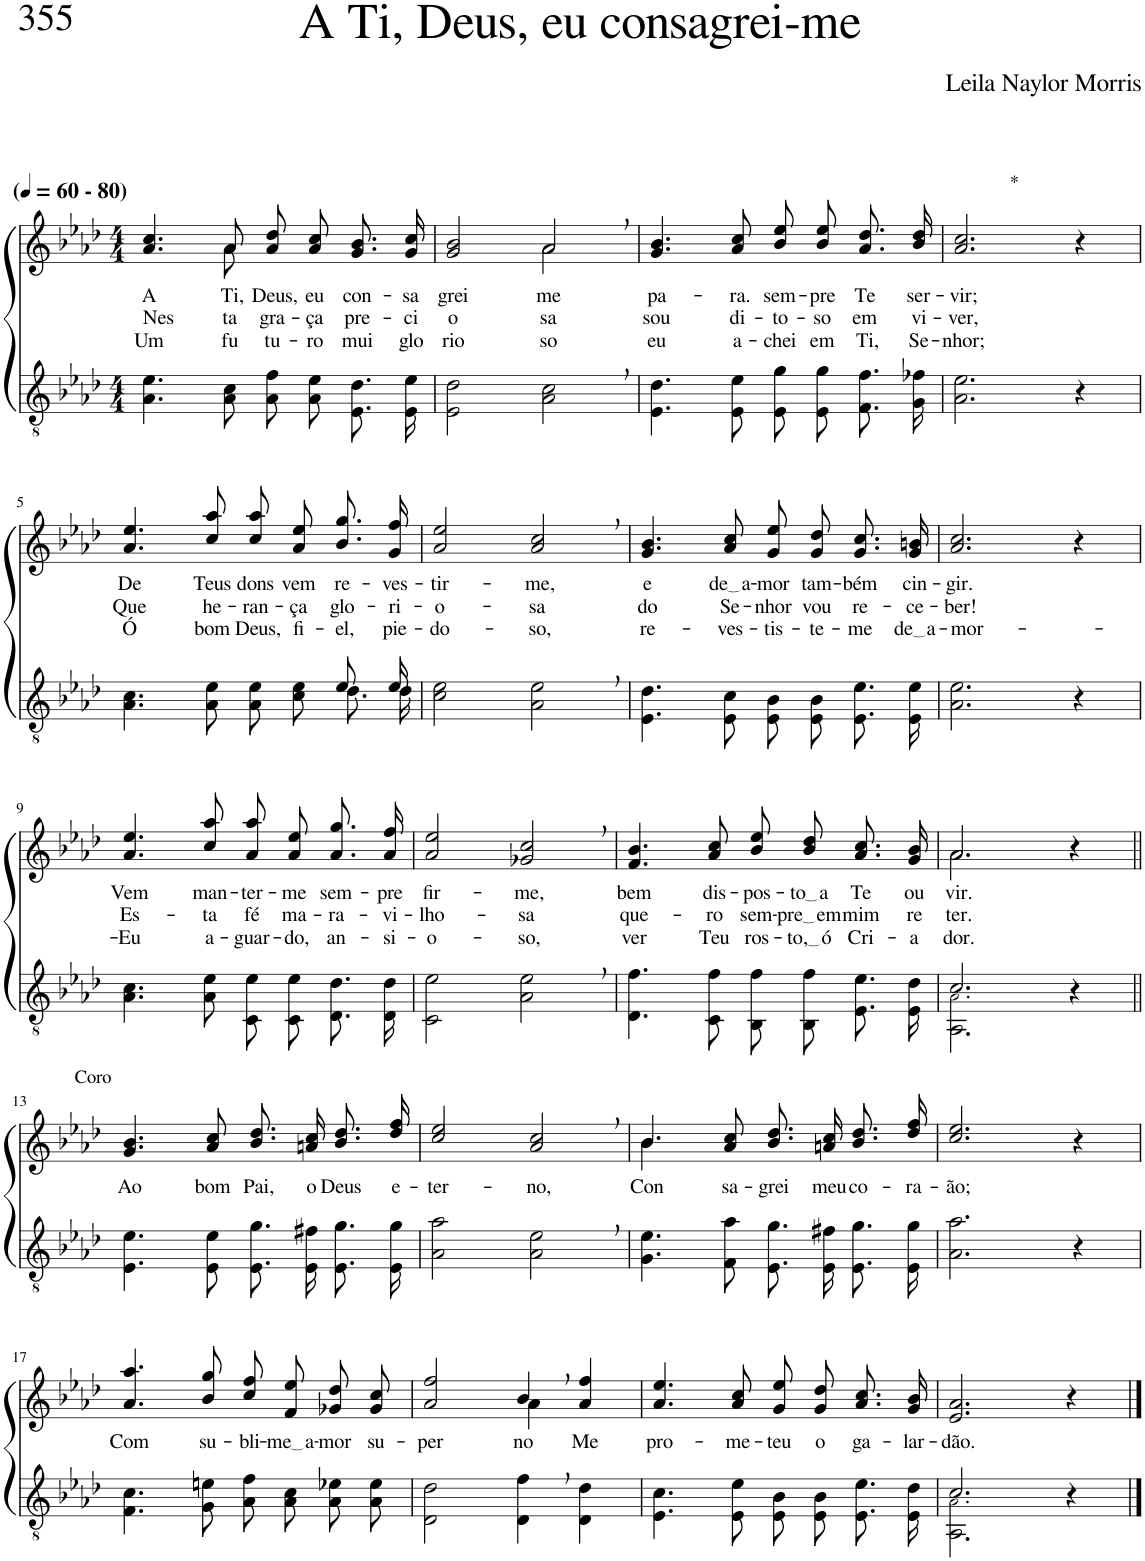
**kern	**kern	**text	**text	**text
*part2	*part1	*part1	*part1	*part1
*staff2	*staff1	*staff1	*staff1	*staff1
*I"Parte III e IV	*I"Parte I e II	*	*	*
*clefGv2	*clefG2	*	*	*
*Trd3c5	*Trd3c5	*	*	*
*k[b-e-a-d-]	*k[b-e-a-d-]	*	*	*
*M4/4	*M4/4	*	*	*
*MM60	*MM60	*	*	*
=1	=1	=1	=1	=1
!	!LO:TX:a:B:t=(	!	!	!
!	!LO:TX:a:B:t=- 80)	!	!	!
!	!	!LO:LY:b	!LO:LY:b	!LO:LY:b
*	*^	*	*	*
4.A-\ 4.e-\	4.a-/ 4.cc/	4.ryy	A	Nes-	Um
!	!	!	!LO:LY:b	!LO:LY:b	!LO:LY:b
8A-\ 8c\	8a-/	8a-\	Ti,	-ta	fu-
!	!	!	!LO:LY:b	!LO:LY:b	!LO:LY:b
8A-\ 8f\L	8a-\ 8dd-\L	2ryy	Deus,	gra-	-tu-
!	!	!	!LO:LY:b	!LO:LY:b	!LO:LY:b
8A-\ 8e-\J	8a-\ 8cc\J	.	eu	-ça	-ro
!	!	!	!LO:LY:b	!LO:LY:b	!LO:LY:b
8.E-/ 8.d-/L	8.g/ 8.b-/L	.	con-	pre-	mui
!	!	!	!LO:LY:b	!LO:LY:b	!LO:LY:b
16E-/ 16e-/Jk	16g/ 16cc/Jk	.	-sa-	-ci-	glo-
=2	=2	=2	=2	=2	=2
!	!	!	!LO:LY:b	!LO:LY:b	!LO:LY:b
2E-\ 2d-\	2ryy	2g/ 2b-/	-grei-	-o-	-rio-
!	!	!	!LO:LY:b	!LO:LY:b	!LO:LY:b
2A-\, 2c\,	2a-,\	2a-/	-me	-sa	-so
=3	=3	=3	=3	=3	=3
!	!	!	!LO:LY:b	!LO:LY:b	!LO:LY:b
*	*v	*v	*	*	*
4.E-\ 4.d-\	4.g/ 4.b-/	pa-	sou	eu
!	!	!LO:LY:b	!LO:LY:b	!LO:LY:b
8E-\ 8e-\	8a-/ 8cc/	-ra.	di-	a-
!	!	!LO:LY:b	!LO:LY:b	!LO:LY:b
8E-\ 8g\L	8b-\ 8ee-\L	sem-	-to-	-chei
!	!	!LO:LY:b	!LO:LY:b	!LO:LY:b
8E-\ 8g\J	8b-\ 8ee-\J	-pre	-so	em
!	!	!LO:LY:b	!LO:LY:b	!LO:LY:b
8.F\ 8.f\L	8.a-\ 8.dd-\L	Te	em	Ti,
!	!	!LO:LY:b	!LO:LY:b	!LO:LY:b
16G\ 16f-X\Jk	16b-\ 16dd-\Jk	ser-	vi-	Se-
=4	=4	=4	=4	=4
!	!LO:TX:a:t=*	!	!	!
!	!	!LO:LY:b	!LO:LY:b	!LO:LY:b
2.A-\ 2.e-\	2.a-/ 2.cc/	-vir;	-ver,	-nhor;
4r	4r	.	.	.
!!LO:LB:g=z
=5	=5	=5	=5	=5
*^	*	*	*	*
!	!	!	!LO:LY:b	!LO:LY:b	!LO:LY:b
2.ryy	4.A-\ 4.c\	4.a-/ 4.ee-/	De	Que	Ó
!	!	!	!LO:LY:b	!LO:LY:b	!LO:LY:b
.	8A-\ 8e-\	8cc/ 8aa-/	Teus	he-	bom
!	!	!	!LO:LY:b	!LO:LY:b	!LO:LY:b
.	8A-\ 8e-\L	8cc\ 8aa-\L	dons	-ran-	Deus,
!	!	!	!LO:LY:b	!LO:LY:b	!LO:LY:b
.	8c\ 8e-\J	8a-\ 8ee-\J	vem	-ça	fi-
!	!	!	!LO:LY:b	!LO:LY:b	!LO:LY:b
8e-/	8.d-\L	8.b-\ 8.gg\L	re-	glo-	-el,
16ryy	.	.	.	.	.
!	!	!	!LO:LY:b	!LO:LY:b	!LO:LY:b
16e-/	16d-\Jk	16g\ 16ff\Jk	-ves-	-ri-	pie-
=6	=6	=6	=6	=6	=6
!	!	!	!LO:LY:b	!LO:LY:b	!LO:LY:b
*v	*v	*	*	*	*
2c\ 2e-\	2a-/ 2ee-/	-tir-	-o-	-do-
!	!	!LO:LY:b	!LO:LY:b	!LO:LY:b
2A-\, 2e-\,	2a-/, 2cc/,	-me,	-sa	-so,
=7	=7	=7	=7	=7
!	!	!LO:LY:b	!LO:LY:b	!LO:LY:b
4.E-\ 4.d-\	4.g/ 4.b-/	e	do	re-
!	!	!LO:LY:b	!LO:LY:b	!LO:LY:b
8E-\ 8c\	8a-/ 8cc/	de a	Se-	-ves-
!	!	!LO:LY:b	!LO:LY:b	!LO:LY:b
8E-/ 8B-/L	8g\ 8ee-\L	-mor	-nhor	-tis-
!	!	!LO:LY:b	!LO:LY:b	!LO:LY:b
8E-/ 8B-/J	8g\ 8dd-\J	tam-	vou	-te-
!	!	!LO:LY:b	!LO:LY:b	!LO:LY:b
8.E-/ 8.e-/L	8.g/ 8.cc/L	-bém	re-	-me
!	!	!LO:LY:b	!LO:LY:b	!LO:LY:b
16E-/ 16e-/Jk	16g/ 16bn/Jk	cin-	-ce-	de a
=8	=8	=8	=8	=8
!	!	!LO:LY:b	!LO:LY:b	!LO:LY:b
2.A-\ 2.e-\	2.a-/ 2.cc/	-gir.	-ber!	-mor-
4r	4r	.	.	.
!!LO:LB:g=z
=9	=9	=9	=9	=9
!	!	!LO:LY:b	!LO:LY:b	!LO:LY:b
4.A-\ 4.c\	4.a-/ 4.ee-/	Vem	Es-	-Eu
!	!	!LO:LY:b	!LO:LY:b	!LO:LY:b
8A-\ 8e-\	8cc/ 8aa-/	man-	-ta	a-
!	!	!LO:LY:b	!LO:LY:b	!LO:LY:b
8C/ 8e-/L	8a-\ 8aa-\L	-ter-	fé	-guar-
!	!	!LO:LY:b	!LO:LY:b	!LO:LY:b
8C/ 8e-/J	8a-\ 8ee-\J	-me	ma-	-do,
!	!	!LO:LY:b	!LO:LY:b	!LO:LY:b
8.D-/ 8.d-/L	8.a-\ 8.gg\L	sem-	-ra-	an-
!	!	!LO:LY:b	!LO:LY:b	!LO:LY:b
16D-/ 16d-/Jk	16a-\ 16ff\Jk	-pre	-vi-	-si-
=10	=10	=10	=10	=10
!	!	!LO:LY:b	!LO:LY:b	!LO:LY:b
2C\ 2e-\	2a-/ 2ee-/	fir-	-lho-	-o-
!	!	!LO:LY:b	!LO:LY:b	!LO:LY:b
2A-\, 2e-\,	2g-X/, 2cc/,	-me,	-sa	-so,
=11	=11	=11	=11	=11
!	!	!LO:LY:b	!LO:LY:b	!LO:LY:b
4.D-\ 4.f\	4.f/ 4.b-/	bem	que-	ver
!	!	!LO:LY:b	!LO:LY:b	!LO:LY:b
8C\ 8f\	8a-/ 8cc/	dis-	-ro	Teu
!	!	!LO:LY:b	!LO:LY:b	!LO:LY:b
8BB-/ 8f/L	8b-\ 8ee-\L	-pos-	sem-	ros-
!	!	!LO:LY:b	!LO:LY:b	!LO:LY:b
8BB-/ 8f/J	8b-\ 8dd-\J	to a	pre em	to, ó
!	!	!LO:LY:b	!LO:LY:b	!LO:LY:b
8.E-/ 8.e-/L	8.a-/ 8.cc/L	Te	mim	Cri-
!	!	!LO:LY:b	!LO:LY:b	!LO:LY:b
16E-/ 16d-/Jk	16g/ 16b-/Jk	ou-	re-	-a-
=12	=12	=12	=12	=12
*^	*^	*	*	*
!	!	!	!	!LO:LY:b	!LO:LY:b	!LO:LY:b
2.c/	2.AA-\ 2.A-!\	2.a-/	2.a-\	-vir.	-ter.	-dor.
4r	4ryy	4r	4ryy	.	.	.
!!LO:LB:g=z
=13||	=13||	=13||	=13||	=13||	=13||	=13||
!	!	!LO:TX:a:t=Coro	!	!	!	!
!	!	!	!	!LO:LY:b	!	!
*v	*v	*	*	*	*	*
*	*v	*v	*	*	*
4.E-\ 4.e-\	4.g/ 4.b-/	Ao	.	.
!	!	!LO:LY:b	!	!
8E-\ 8e-\	8a-/ 8cc/	bom	.	.
!	!	!LO:LY:b	!	!
8.E-\ 8.g\L	8.b-\ 8.dd-\L	Pai,	.	.
!	!	!LO:LY:b	!	!
16E-\ 16f#X\Jk	16an\ 16cc\Jk	o	.	.
!	!	!LO:LY:b	!	!
8.E-\ 8.g\L	8.b-\ 8.dd-\L	Deus	.	.
!	!	!LO:LY:b	!	!
16E-\ 16g\Jk	16dd-\ 16ff\Jk	e-	.	.
=14	=14	=14	=14	=14
!	!	!LO:LY:b	!	!
2A-\ 2a-\	2cc/ 2ee-/	-ter-	.	.
!	!	!LO:LY:b	!	!
2A-\, 2e-\,	2a-/, 2cc/,	-no,	.	.
=15	=15	=15	=15	=15
*	*^	*	*	*
!	!	!	!LO:LY:b	!	!
4.G\ 4.e-\	4.b-/	4.b-\	Con-	.	.
!	!	!	!LO:LY:b	!	!
8F\ 8a-\	8a-/ 8cc/	2ryy	-sa-	.	.
!	!	!	!LO:LY:b	!	!
8.E-\ 8.g\L	8.b-\ 8.dd-\L	.	-grei	.	.
!	!	!	!LO:LY:b	!	!
16E-\ 16f#X\Jk	16an\ 16cc\Jk	.	meu	.	.
!	!	!	!LO:LY:b	!	!
8.E-\ 8.g\L	8.b-\ 8.dd-\L	.	co-	.	.
.	.	8ryy	.	.	.
!	!	!	!LO:LY:b	!	!
16E-\ 16g\Jk	16dd-\ 16ff\Jk	.	-ra-	.	.
*	*v	*v	*	*	*
=16	=16	=16	=16	=16
!	!	!LO:LY:b	!	!
2.A-\ 2.a-\	2.cc/ 2.ee-/	-ão;	.	.
4r	4r	.	.	.
!!LO:LB:g=z
=17	=17	=17	=17	=17
!	!	!LO:LY:b	!	!
4.F\ 4.c\	4.a-/ 4.aa-/	Com	.	.
!	!	!LO:LY:b	!	!
8G\ 8en\	8b-/ 8gg/	su-	.	.
!	!	!LO:LY:b	!	!
8A-\ 8f\L	8cc\ 8ff\L	-bli-	.	.
!	!	!LO:LY:b	!	!
8A-\ 8c\J	8f\ 8ee-\J	me a	.	.
!	!	!LO:LY:b	!	!
8A-\ 8e-X\L	8g-X/ 8dd-/L	-mor	.	.
!	!	!LO:LY:b	!	!
8A-\ 8e-\J	8g-/ 8cc/J	su-	.	.
=18	=18	=18	=18	=18
!	!	!LO:LY:b	!	!
*	*^	*	*	*
2D-\ 2d-\	2a-/ 2ff/	2ryy	-per-	.	.
!	!	!	!LO:LY:b	!	!
4D-\, 4f\,	4b-,/	4a-\	-no	.	.
!	!	!	!LO:LY:b	!	!
4D-\ 4d-\	4a-/ 4ff/	4ryy	Me	.	.
=19	=19	=19	=19	=19	=19
!	!	!	!LO:LY:b	!	!
*	*v	*v	*	*	*
4.E-\ 4.c\	4.a-/ 4.ee-/	pro-	.	.
!	!	!LO:LY:b	!	!
8E-\ 8e-\	8a-/ 8cc/	-me-	.	.
!	!	!LO:LY:b	!	!
8E-/ 8B-/L	8g\ 8ee-\L	-teu	.	.
!	!	!LO:LY:b	!	!
8E-/ 8B-/J	8g\ 8dd-\J	o	.	.
!	!	!LO:LY:b	!	!
8.E-/ 8.e-/L	8.a-/ 8.cc/L	ga-	.	.
!	!	!LO:LY:b	!	!
16E-/ 16d-/Jk	16g/ 16b-/Jk	-lar-	.	.
=20	=20	=20	=20	=20
*^	*	*	*	*
!	!	!	!LO:LY:b	!	!
2.c/	2.AA-\ 2.A-!\	2.e-/ 2.a-/	-dão.	.	.
4r	4ryy	4r	.	.	.
*v	*v	*	*	*	*
==	==	==	==	==
*-	*-	*-	*-	*-
